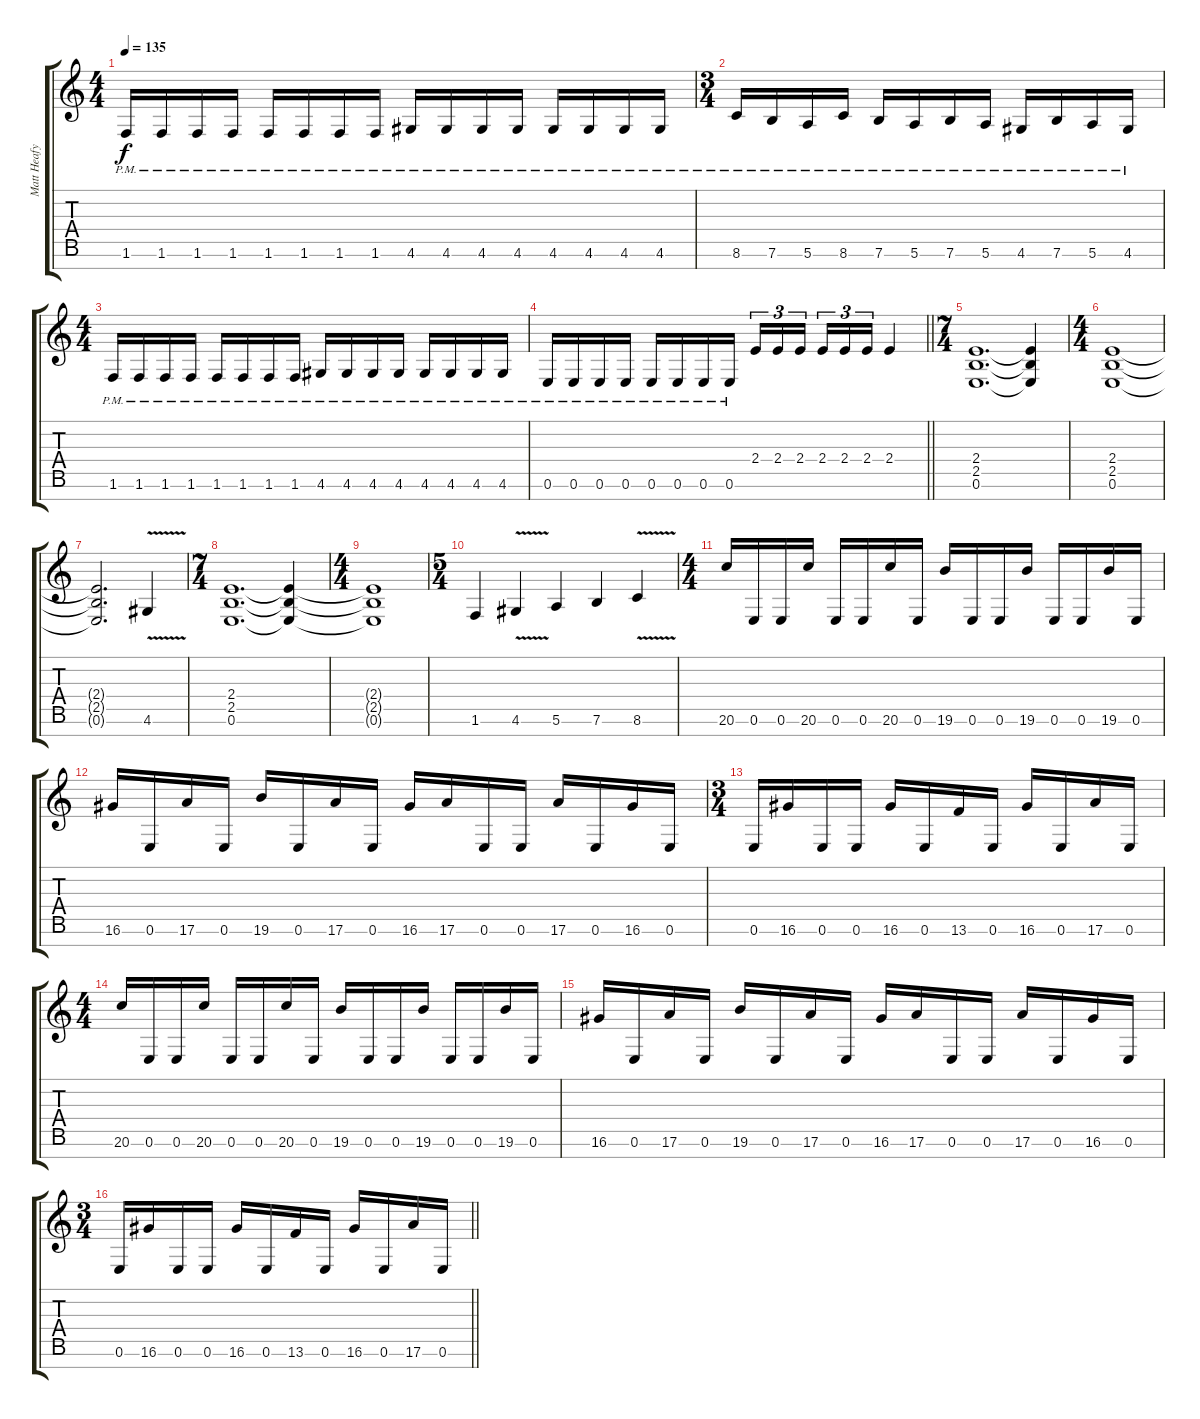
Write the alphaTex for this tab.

\track ("Matt Heafy" "Matt Heafy") {instrument overdrivenguitar}
\staff {score tabs}
\tuning (E4 B3 G3 D3 A2 E2 B1) {hide}
\ts (4 4)
\tempo 135
\clef g2
\ks c
1.6{pm}.16{dy f} 1.6{pm}.16 1.6{pm}.16 1.6{pm}.16 1.6{pm}.16 1.6{pm}.16 1.6{pm}.16 1.6{pm}.16 4.6{pm}.16 4.6{pm}.16 4.6{pm}.16 4.6{pm}.16 4.6{pm}.16 4.6{pm}.16 4.6{pm}.16 4.6{pm}.16 |
\ts (3 4)
8.6{pm}.16 7.6{pm}.16 5.6{pm}.16 8.6{pm}.16 7.6{pm}.16 5.6{pm}.16 7.6{pm}.16 5.6{pm}.16 4.6{pm}.16 7.6{pm}.16 5.6{pm}.16 4.6{pm}.16 |
\ts (4 4)
1.6{pm}.16 1.6{pm}.16 1.6{pm}.16 1.6{pm}.16 1.6{pm}.16 1.6{pm}.16 1.6{pm}.16 1.6{pm}.16 4.6{pm}.16 4.6{pm}.16 4.6{pm}.16 4.6{pm}.16 4.6{pm}.16 4.6{pm}.16 4.6{pm}.16 4.6{pm}.16 |
\barLineRight lightlight
0.6{pm}.16 0.6{pm}.16 0.6{pm}.16 0.6{pm}.16 0.6{pm}.16 0.6{pm}.16 0.6{pm}.16 0.6{pm}.16 2.4.16{tu (3 2)} 2.4.16{tu (3 2)} 2.4.16{tu (3 2)} 2.4.16{tu (3 2)} 2.4.16{tu (3 2)} 2.4.16{tu (3 2)} 2.4.4 |
\ts (7 4)
\section ("" "")
(2.4 2.5 0.6).1{d} (2.4{t} 2.5{t} 0.6{t}).4 |
\ts (4 4)
(2.4 2.5 0.6).1 |
(2.4{t} 2.5{t} 0.6{t}).2{d} 4.6{v}.4 |
\ts (7 4)
(2.4 2.5 0.6).1{d} (2.4{t} 2.5{t} 0.6{t}).4 |
\ts (4 4)
(2.4{t} 2.5{t} 0.6{t}).1 |
\ts (5 4)
1.6.4 4.6{v}.4 5.6.4 7.6.4 8.6{v}.4 |
\ts (4 4)
20.6.16 0.6.16 0.6.16 20.6.16 0.6.16 0.6.16 20.6.16 0.6.16 19.6.16 0.6.16 0.6.16 19.6.16 0.6.16 0.6.16 19.6.16 0.6.16 |
16.6.16 0.6.16 17.6.16 0.6.16 19.6.16 0.6.16 17.6.16 0.6.16 16.6.16 17.6.16 0.6.16 0.6.16 17.6.16 0.6.16 16.6.16 0.6.16 |
\ts (3 4)
0.6.16 16.6.16 0.6.16 0.6.16 16.6.16 0.6.16 13.6.16 0.6.16 16.6.16 0.6.16 17.6.16 0.6.16 |
\ts (4 4)
20.6.16 0.6.16 0.6.16 20.6.16 0.6.16 0.6.16 20.6.16 0.6.16 19.6.16 0.6.16 0.6.16 19.6.16 0.6.16 0.6.16 19.6.16 0.6.16 |
16.6.16 0.6.16 17.6.16 0.6.16 19.6.16 0.6.16 17.6.16 0.6.16 16.6.16 17.6.16 0.6.16 0.6.16 17.6.16 0.6.16 16.6.16 0.6.16 |
\ts (3 4)
\barLineRight lightlight
0.6.16 16.6.16 0.6.16 0.6.16 16.6.16 0.6.16 13.6.16 0.6.16 16.6.16 0.6.16 17.6.16 0.6.16
